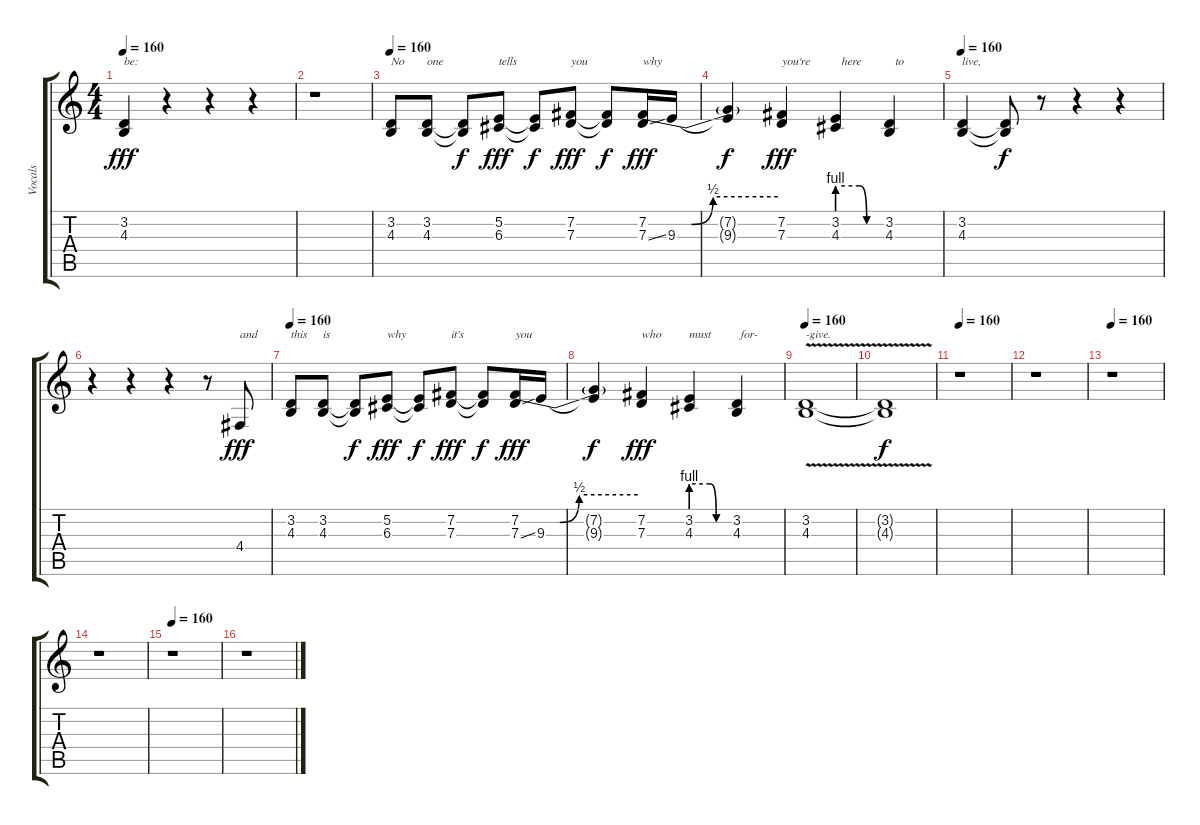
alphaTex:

\track ("Vocals" "Vocals") {instrument shakuhachi}
\staff {score tabs}
\tuning (E4 B3 G3 D3 A2 E2) {hide}
\ts (4 4)
\tempo 160
\clef g2
\ks c
(3.2 4.3).4{txt "be:" dy fff} r.4 r.4 r.4 |
r.1 |
\tempo 160
(3.2 4.3).8{txt "No"} (3.2 4.3).8{txt "one"} (3.2{t} 4.3{t}).8{dy f} (5.2 6.3).8{txt "tells" dy fff} (5.2{t} 6.3{t}).8{dy f} (7.2 7.3).8{txt "you" dy fff} (7.2{t} 7.3{t}).8{dy f} (7.2{be (custom 0 0 20 0 30 2 60 2)} 7.3{ss}).16{txt "why" dy fff} 9.3.16 |
(7.2{t} 9.3{t}).4{dy f} (7.2 7.3).4{txt "you're" dy fff} (3.2{be (custom 0 4 30 4 40 0 60 0)} 4.3{be (custom 0 4 30 4 40 0 60 0)}).4{txt "  here"} (3.2 4.3).4{txt "  to"} |
\tempo 160
(3.2 4.3).4{txt "live,"} (3.2{t} 4.3{t}).8{dy f} r.8 r.4 r.4 |
r.4 r.4 r.4 r.8 4.4.8{txt "and" dy fff} |
\tempo 160
(3.2 4.3).8{txt "this"} (3.2 4.3).8{txt "is"} (3.2{t} 4.3{t}).8{dy f} (5.2 6.3).8{txt "why" dy fff} (5.2{t} 6.3{t}).8{dy f} (7.2 7.3).8{txt "it's" dy fff} (7.2{t} 7.3{t}).8{dy f} (7.2{be (custom 0 0 20 0 30 2 60 2)} 7.3{ss}).16{txt "you" dy fff} 9.3.16 |
(7.2{t} 9.3{t}).4{dy f} (7.2 7.3).4{txt "who" dy fff} (3.2{be (custom 0 4 30 4 40 0 60 0)} 4.3{be (custom 0 4 30 4 40 0 60 0)}).4{txt "must"} (3.2 4.3).4{txt " for-"} |
\tempo 160
(3.2{v} 4.3{v}).1{txt "-give."} |
(3.2{t} 4.3{t}).1{dy f} |
\tempo 160
r.1 |
r.1 |
\tempo 160
r.1 |
r.1 |
\tempo 160
r.1 |
r.1
